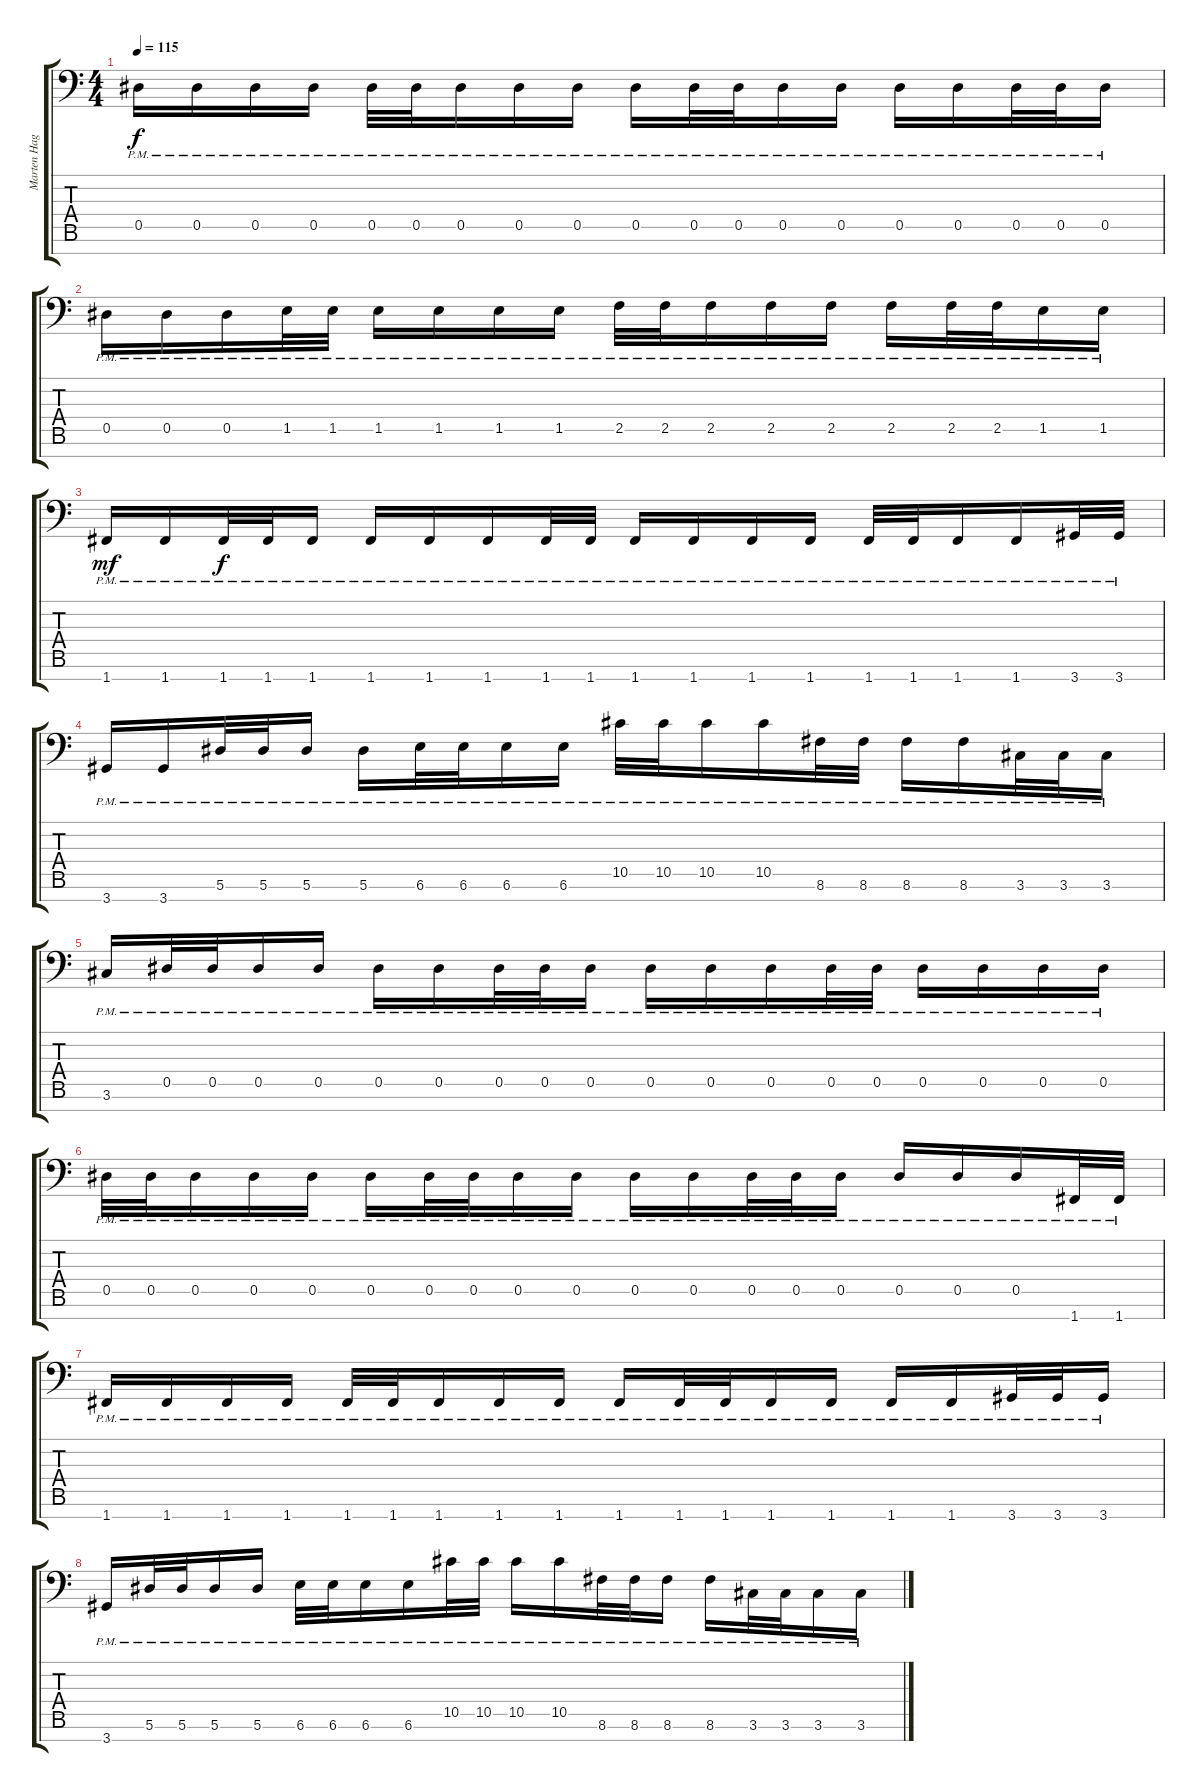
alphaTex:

\track ("Marten Hagstrom" "Marten Hag") {instrument distortionguitar}
\staff {score tabs}
\tuning (Bb3 Gb3 Db3 Ab2 Eb2 Bb1 F1) {hide}
\ts (4 4)
\tempo 115
\clef f4
\ks c
0.5{pm}.16{dy f} 0.5{pm}.16 0.5{pm}.16 0.5{pm}.16 0.5{pm}.32 0.5{pm}.32 0.5{pm}.16 0.5{pm}.16 0.5{pm}.16 0.5{pm}.16 0.5{pm}.32 0.5{pm}.32 0.5{pm}.16 0.5{pm}.16 0.5{pm}.16 0.5{pm}.16 0.5{pm}.32 0.5{pm}.32 0.5{pm}.16 |
0.5{pm}.16 0.5{pm}.16 0.5{pm}.16 1.5{pm}.32 1.5{pm}.32 1.5{pm}.16 1.5{pm}.16 1.5{pm}.16 1.5{pm}.16 2.5{pm}.32 2.5{pm}.32 2.5{pm}.16 2.5{pm}.16 2.5{pm}.16 2.5{pm}.16 2.5{pm}.32 2.5{pm}.32 1.5{pm}.16 1.5{pm}.16 |
1.7{pm}.16{dy mf} 1.7{pm}.16 1.7{pm}.32{dy f} 1.7{pm}.32 1.7{pm}.16 1.7{pm}.16 1.7{pm}.16 1.7{pm}.16 1.7{pm}.32 1.7{pm}.32 1.7{pm}.16 1.7{pm}.16 1.7{pm}.16 1.7{pm}.16 1.7{pm}.32 1.7{pm}.32 1.7{pm}.16 1.7{pm}.16 3.7{pm}.32 3.7{pm}.32 |
3.7{pm}.16 3.7{pm}.16 5.6{pm}.32 5.6{pm}.32 5.6{pm}.16 5.6{pm}.16 6.6{pm}.32 6.6{pm}.32 6.6{pm}.16 6.6{pm}.16 10.5{pm}.32 10.5{pm}.32 10.5{pm}.16 10.5{pm}.16 8.6{pm}.32 8.6{pm}.32 8.6{pm}.16 8.6{pm}.16 3.6{pm}.32 3.6{pm}.32 3.6{pm}.16 |
3.6{pm}.16 0.5{pm}.32 0.5{pm}.32 0.5{pm}.16 0.5{pm}.16 0.5{pm}.16 0.5{pm}.16 0.5{pm}.32 0.5{pm}.32 0.5{pm}.16 0.5{pm}.16 0.5{pm}.16 0.5{pm}.16 0.5{pm}.32 0.5{pm}.32 0.5{pm}.16 0.5{pm}.16 0.5{pm}.16 0.5{pm}.16 |
0.5{pm}.32 0.5{pm}.32 0.5{pm}.16 0.5{pm}.16 0.5{pm}.16 0.5{pm}.16 0.5{pm}.32 0.5{pm}.32 0.5{pm}.16 0.5{pm}.16 0.5{pm}.16 0.5{pm}.16 0.5{pm}.32 0.5{pm}.32 0.5{pm}.16 0.5{pm}.16 0.5{pm}.16 0.5{pm}.16 1.7{pm}.32 1.7{pm}.32 |
1.7{pm}.16 1.7{pm}.16 1.7{pm}.16 1.7{pm}.16 1.7{pm}.32 1.7{pm}.32 1.7{pm}.16 1.7{pm}.16 1.7{pm}.16 1.7{pm}.16 1.7{pm}.32 1.7{pm}.32 1.7{pm}.16 1.7{pm}.16 1.7{pm}.16 1.7{pm}.16 3.7{pm}.32 3.7{pm}.32 3.7{pm}.16 |
3.7{pm}.16 5.6{pm}.32 5.6{pm}.32 5.6{pm}.16 5.6{pm}.16 6.6{pm}.32 6.6{pm}.32 6.6{pm}.16 6.6{pm}.16 10.5{pm}.32 10.5{pm}.32 10.5{pm}.16 10.5{pm}.16 8.6{pm}.32 8.6{pm}.32 8.6{pm}.16 8.6{pm}.16 3.6{pm}.32 3.6{pm}.32 3.6{pm}.16 3.6{pm}.16
